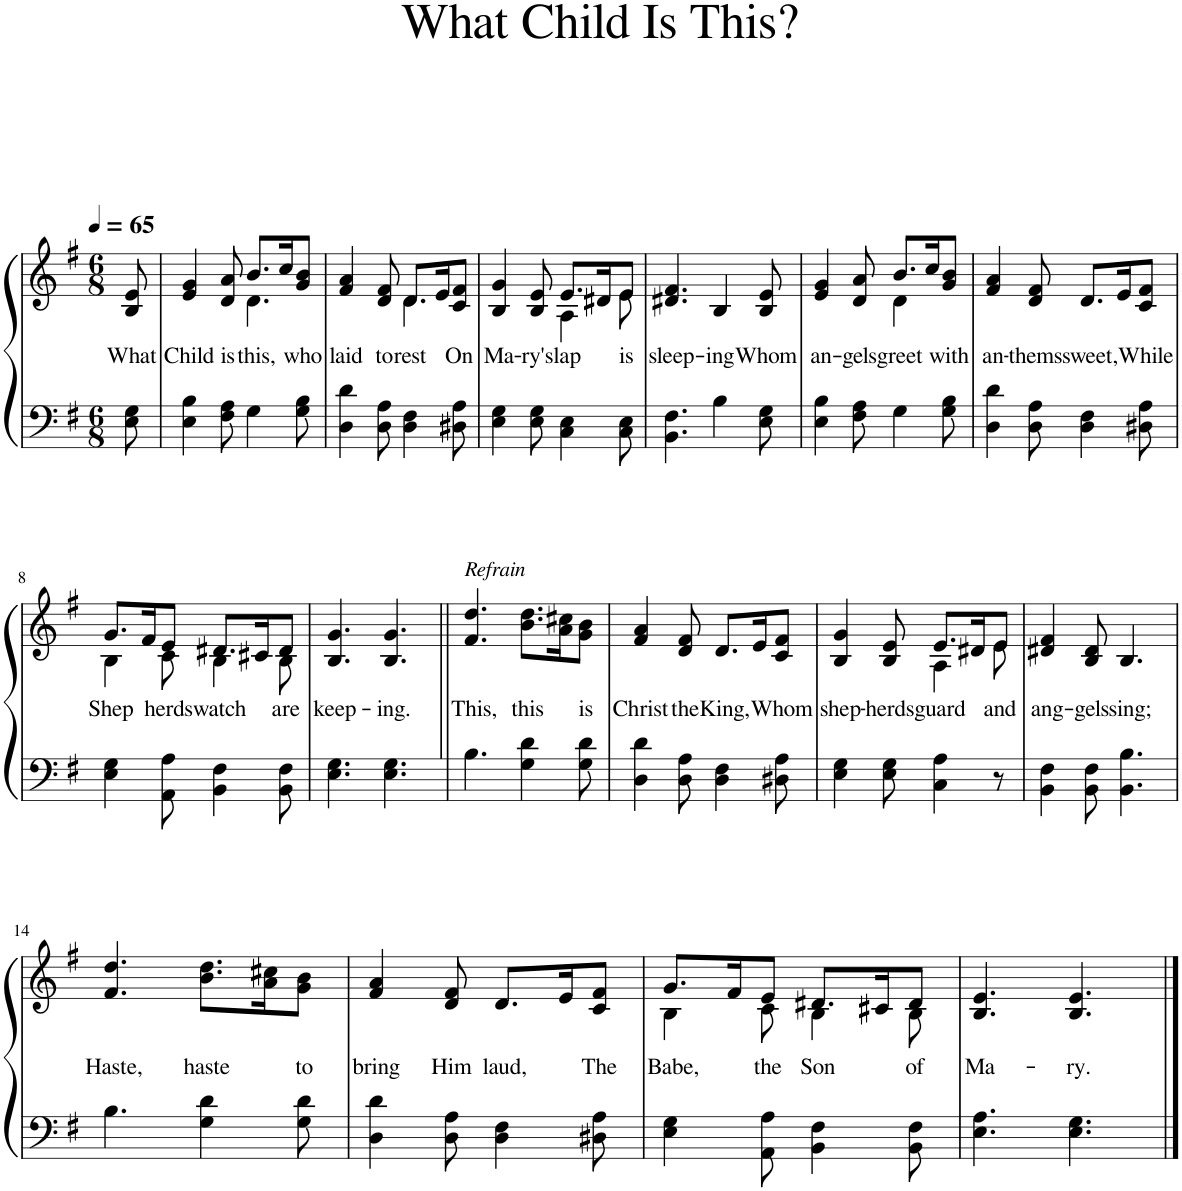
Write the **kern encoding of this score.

**kern	**kern	**text
*part1	*part1	*part1
*staff2	*staff1	*staff1
*I"Piano	*	*
*I'Pno.	*	*
*clefF4	*clefG2	*
*k[f#]	*k[f#]	*
*M6/8	*M6/8	*
*MM65	*MM65	*
=1	=1	=1
!	!	!LO:LY:b
8E\ 8G\	8B/ 8e/	What
=2	=2	=2
!	!	!LO:LY:b
*	*^	*
4E\ 4B\	4e/ 4g/	4.ryy	Child
!	!	!	!LO:LY:b
8F#\ 8A\	8d/ 8a/	.	is
!	!	!	!LO:LY:b
4G\	8.b/L	4.d\	this,
.	16cc/K	.	.
!	!	!	!LO:LY:b
8G\ 8B\	8g/ 8b/J	.	who
=3	=3	=3	=3
!	!	!	!LO:LY:b
4D\ 4d\	4f#/ 4a/	4.ryy	laid
!	!	!	!LO:LY:b
8D\ 8A\	8d/ 8f#/	.	to
!	!	!	!LO:LY:b
4D\ 4F#\	8.d/L	4.d\	rest
.	16e/K	.	.
!	!	!	!LO:LY:b
8D#X\ 8A\	8c/ 8f#/J	.	On
=4	=4	=4	=4
!	!	!	!LO:LY:b
4E\ 4G\	4B/ 4g/	4.ryy	Ma-
!	!	!	!LO:LY:b
8E\ 8G\	8B/ 8e/	.	-ry's
!	!	!	!LO:LY:b
4C\ 4E\	8.e/L	4A\	lap
.	16d#X/K	.	.
!	!	!	!LO:LY:b
8C\ 8E\	8e/J	8e\	is
=5	=5	=5	=5
!	!	!	!LO:LY:b
*	*v	*v	*
4.BB\ 4.F#\	4.d#X/ 4.f#/	sleep-
!	!	!LO:LY:b
4B\	4B/	-ing
!	!	!LO:LY:b
8E\ 8G\	8B/ 8e/	Whom
=6	=6	=6
!	!	!LO:LY:b
*	*^	*
4E\ 4B\	4e/ 4g/	4.ryy	an-
!	!	!	!LO:LY:b
8F#\ 8A\	8d/ 8a/	.	-gels
!	!	!	!LO:LY:b
4G\	8.b/L	4d\	greet
.	16cc/K	.	.
!	!	!	!LO:LY:b
8G\ 8B\	8g/ 8b/J	8ryy	with
=7	=7	=7	=7
!	!	!	!LO:LY:b
*	*v	*v	*
4D\ 4d\	4f#/ 4a/	an-
!	!	!LO:LY:b
8D\ 8A\	8d/ 8f#/	-thems
!	!	!LO:LY:b
4D\ 4F#\	8.d/L	sweet,
.	16e/K	.
!	!	!LO:LY:b
8D#X\ 8A\	8c/ 8f#/J	While
!!LO:LB:g=z
=8	=8	=8
!	!	!LO:LY:b
*	*^	*
4E\ 4G\	8.g/L	4B\	Shep
.	16f#/K	.	.
!	!	!	!LO:LY:b
8AA\ 8A\	8e/J	8c\	herds
!	!	!	!LO:LY:b
4BB\ 4F#\	8.d#X/L	4B\	watch
.	16c#X/K	.	.
!	!	!	!LO:LY:b
8BB\ 8F#\	8d#/J	8B\	are
=9	=9	=9	=9
!	!	!	!LO:LY:b
*	*v	*v	*
4.E\ 4.G\	4.B/ 4.g/	keep-
!	!	!LO:LY:b
4.E\ 4.G\	4.B/ 4.g/	-ing.
=10||	=10||	=10||
!	!LO:TX:a:i:t=Refrain	!
!	!	!LO:LY:b
4.B\	4.f#/ 4.dd/	This,
!	!	!LO:LY:b
4G\ 4d\	8.b\ 8.dd\L	this
.	16a\ 16cc#X\K	.
!	!	!LO:LY:b
8G\ 8d\	8g\ 8b\J	is
=11	=11	=11
!	!	!LO:LY:b
4D\ 4d\	4f#/ 4a/	Christ
!	!	!LO:LY:b
8D\ 8A\	8d/ 8f#/	the
!	!	!LO:LY:b
4D\ 4F#\	8.d/L	King,
.	16e/K	.
!	!	!LO:LY:b
8D#X\ 8A\	8c/ 8f#/J	Whom
=12	=12	=12
!	!	!LO:LY:b
*	*^	*
4E\ 4G\	4B/ 4g/	4.ryy	shep-
!	!	!	!LO:LY:b
8E\ 8G\	8B/ 8e/	.	-herds
!	!	!	!LO:LY:b
4C\ 4A\	8.e/L	4A\	guard
.	16d#X/K	.	.
!	!	!	!LO:LY:b
8r	8e/J	8e\	and
=13	=13	=13	=13
!	!	!	!LO:LY:b
*	*v	*v	*
4BB\ 4F#\	4d#X/ 4f#/	ang-
!	!	!LO:LY:b
8BB\ 8F#\	8B/ 8d#/	-gels
!	!	!LO:LY:b
4.BB\ 4.B\	4.B/	sing;
!!LO:LB:g=z
=14	=14	=14
!	!	!LO:LY:b
4.B\	4.f#/ 4.dd/	Haste,
!	!	!LO:LY:b
4G\ 4d\	8.b\ 8.dd\L	haste
.	16a\ 16cc#X\K	.
!	!	!LO:LY:b
8G\ 8d\	8g\ 8b\J	to
=15	=15	=15
!	!	!LO:LY:b
4D\ 4d\	4f#/ 4a/	bring
!	!	!LO:LY:b
8D\ 8A\	8d/ 8f#/	Him
!	!	!LO:LY:b
4D\ 4F#\	8.d/L	laud,
.	16e/K	.
!	!	!LO:LY:b
8D#X\ 8A\	8c/ 8f#/J	The
=16	=16	=16
!	!	!LO:LY:b
*	*^	*
4E\ 4G\	8.g/L	4B\	Babe,
.	16f#/K	.	.
!	!	!	!LO:LY:b
8AA\ 8A\	8e/J	8c\	the
!	!	!	!LO:LY:b
4BB\ 4F#\	8.d#X/L	4B\	Son
.	16c#X/K	.	.
!	!	!	!LO:LY:b
8BB\ 8F#\	8d#/J	8B\	of
=17	=17	=17	=17
!	!	!	!LO:LY:b
*	*v	*v	*
4.E\ 4.A\	4.B/ 4.e/	Ma-
!	!	!LO:LY:b
4.E\ 4.G\	4.B/ 4.e/	-ry.
==	==	==
*-	*-	*-
